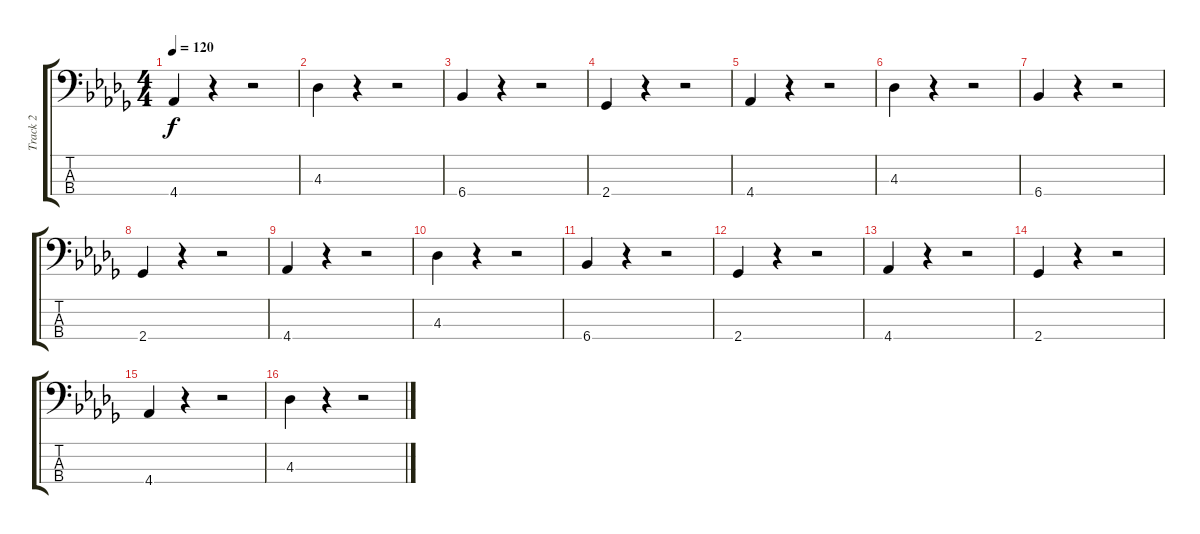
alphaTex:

\track ("Track 2" "Track 2") {instrument electricbassfinger}
\staff {score tabs}
\tuning (G2 D2 A1 E1) {hide}
\ts (4 4)
\tempo 120
\clef f4
\ks db
4.4.4{dy f} r.4 r.2 |
4.3.4 r.4 r.2 |
6.4.4 r.4 r.2 |
2.4.4 r.4 r.2 |
4.4.4 r.4 r.2 |
4.3.4 r.4 r.2 |
6.4.4 r.4 r.2 |
2.4.4 r.4 r.2 |
4.4.4 r.4 r.2 |
4.3.4 r.4 r.2 |
6.4.4 r.4 r.2 |
2.4.4 r.4 r.2 |
4.4.4 r.4 r.2 |
2.4.4 r.4 r.2 |
4.4.4 r.4 r.2 |
4.3.4 r.4 r.2
